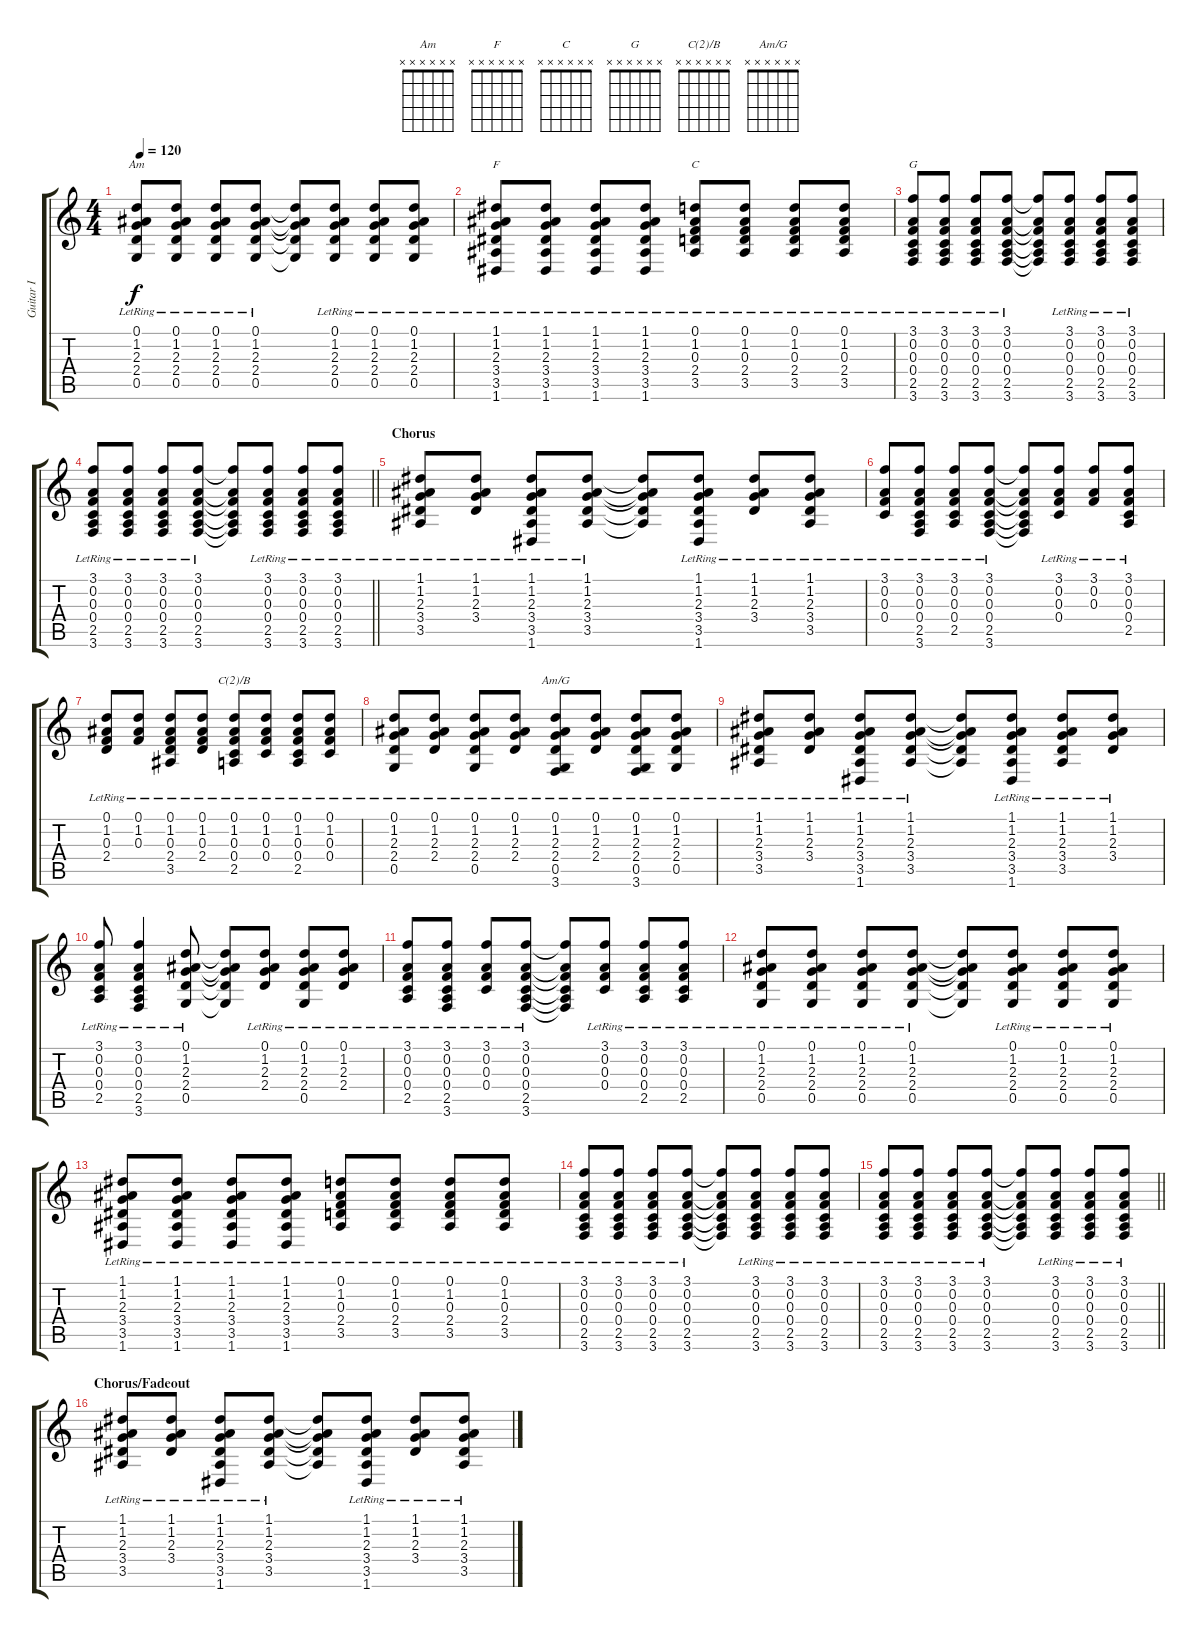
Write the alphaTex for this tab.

\track ("Guitar I" "Guitar I") {instrument acousticguitarsteel}
\staff {score tabs}
\tuning (D4 A3 F3 C3 G2 D2) {hide}
\chord ("Am" x x x x x x)
\chord ("F" x x x x x x)
\chord ("C" x x x x x x)
\chord ("G" x x x x x x)
\chord ("C(2)/B" x x x x x x)
\chord ("Am/G" x x x x x x)
\ts (4 4)
\tempo 120
\clef g2
\ks c
(0.1{lr} 1.2{lr} 2.3{lr} 2.4{lr} 0.5{lr}).8{ch "Am" dy f} (0.1{lr} 1.2{lr} 2.3{lr} 2.4{lr} 0.5{lr}).8 (0.1{lr} 1.2{lr} 2.3{lr} 2.4{lr} 0.5{lr}).8 (0.1{lr} 1.2{lr} 2.3{lr} 2.4{lr} 0.5{lr}).8 (0.1{t} 1.2{t} 2.3{t} 2.4{t} 0.5{t}).8 (0.1{lr} 1.2{lr} 2.3{lr} 2.4{lr} 0.5{lr}).8 (0.1{lr} 1.2{lr} 2.3{lr} 2.4{lr} 0.5{lr}).8 (0.1{lr} 1.2{lr} 2.3{lr} 2.4{lr} 0.5{lr}).8 |
(1.1{lr} 1.2{lr} 2.3{lr} 3.4{lr} 3.5{lr} 1.6{lr}).8{ch "F"} (1.1{lr} 1.2{lr} 2.3{lr} 3.4{lr} 3.5{lr} 1.6{lr}).8 (1.1{lr} 1.2{lr} 2.3{lr} 3.4{lr} 3.5{lr} 1.6{lr}).8 (1.1{lr} 1.2{lr} 2.3{lr} 3.4{lr} 3.5{lr} 1.6{lr}).8 (0.1{lr} 1.2{lr} 0.3{lr} 2.4{lr} 3.5{lr}).8{ch "C"} (0.1{lr} 1.2{lr} 0.3{lr} 2.4{lr} 3.5{lr}).8 (0.1{lr} 1.2{lr} 0.3{lr} 2.4{lr} 3.5{lr}).8 (0.1{lr} 1.2{lr} 0.3{lr} 2.4{lr} 3.5{lr}).8 |
(3.1{lr} 0.2{lr} 0.3{lr} 0.4{lr} 2.5{lr} 3.6{lr}).8{ch "G"} (3.1{lr} 0.2{lr} 0.3{lr} 0.4{lr} 2.5{lr} 3.6{lr}).8 (3.1{lr} 0.2{lr} 0.3{lr} 0.4{lr} 2.5{lr} 3.6{lr}).8 (3.1{lr} 0.2{lr} 0.3{lr} 0.4{lr} 2.5{lr} 3.6{lr}).8 (3.1{t} 0.2{t} 0.3{t} 0.4{t} 2.5{t} 3.6{t}).8 (3.1{lr} 0.2{lr} 0.3{lr} 0.4{lr} 2.5{lr} 3.6{lr}).8 (3.1{lr} 0.2{lr} 0.3{lr} 0.4{lr} 2.5{lr} 3.6{lr}).8 (3.1{lr} 0.2{lr} 0.3{lr} 0.4{lr} 2.5{lr} 3.6{lr}).8 |
\barLineRight lightlight
(3.1{lr} 0.2{lr} 0.3{lr} 0.4{lr} 2.5{lr} 3.6{lr}).8 (3.1{lr} 0.2{lr} 0.3{lr} 0.4{lr} 2.5{lr} 3.6{lr}).8 (3.1{lr} 0.2{lr} 0.3{lr} 0.4{lr} 2.5{lr} 3.6{lr}).8 (3.1{lr} 0.2{lr} 0.3{lr} 0.4{lr} 2.5{lr} 3.6{lr}).8 (3.1{t} 0.2{t} 0.3{t} 0.4{t} 2.5{t} 3.6{t}).8 (3.1{lr} 0.2{lr} 0.3{lr} 0.4{lr} 2.5{lr} 3.6{lr}).8 (3.1{lr} 0.2{lr} 0.3{lr} 0.4{lr} 2.5{lr} 3.6{lr}).8 (3.1{lr} 0.2{lr} 0.3{lr} 0.4{lr} 2.5{lr} 3.6{lr}).8 |
\section ("" "Chorus")
(1.1{lr} 1.2{lr} 2.3{lr} 3.4{lr} 3.5{lr}).8 (1.1{lr} 1.2{lr} 2.3{lr} 3.4{lr}).8 (1.1{lr} 1.2{lr} 2.3{lr} 3.4{lr} 3.5{lr} 1.6{lr}).8 (1.1{lr} 1.2{lr} 2.3{lr} 3.4{lr} 3.5{lr}).8 (1.1{t} 1.2{t} 2.3{t} 3.4{t} 3.5{t}).8 (1.1{lr} 1.2{lr} 2.3{lr} 3.4{lr} 3.5{lr} 1.6{lr}).8 (1.1{lr} 1.2{lr} 2.3{lr} 3.4{lr}).8 (1.1{lr} 1.2{lr} 2.3{lr} 3.4{lr} 3.5{lr}).8 |
(3.1{lr} 0.2{lr} 0.3{lr} 0.4{lr}).8 (3.1{lr} 0.2{lr} 0.3{lr} 0.4{lr} 2.5{lr} 3.6{lr}).8 (3.1{lr} 0.2{lr} 0.3{lr} 0.4{lr} 2.5{lr}).8 (3.1{lr} 0.2{lr} 0.3{lr} 0.4{lr} 2.5{lr} 3.6{lr}).8 (3.1{t} 0.2{t} 0.3{t} 0.4{t} 2.5{t} 3.6{t}).8 (3.1{lr} 0.2{lr} 0.3{lr} 0.4{lr}).8 (3.1{lr} 0.2{lr} 0.3{lr}).8 (3.1{lr} 0.2{lr} 0.3{lr} 0.4{lr} 2.5{lr}).8 |
(0.1{lr} 1.2{lr} 0.3{lr} 2.4{lr}).8 (0.1{lr} 1.2{lr} 0.3{lr}).8 (0.1{lr} 1.2{lr} 0.3{lr} 2.4{lr} 3.5{lr}).8 (0.1{lr} 1.2{lr} 0.3{lr} 2.4{lr}).8 (0.1{lr} 1.2{lr} 0.3{lr} 0.4{lr} 2.5{lr}).8{ch "C(2)/B"} (0.1{lr} 1.2{lr} 0.3{lr} 0.4{lr}).8 (0.1{lr} 1.2{lr} 0.3{lr} 0.4{lr} 2.5{lr}).8 (0.1{lr} 1.2{lr} 0.3{lr} 0.4{lr}).8 |
(0.1{lr} 1.2{lr} 2.3{lr} 2.4{lr} 0.5{lr}).8 (0.1{lr} 1.2{lr} 2.3{lr} 2.4{lr}).8 (0.1{lr} 1.2{lr} 2.3{lr} 2.4{lr} 0.5{lr}).8 (0.1{lr} 1.2{lr} 2.3{lr} 2.4{lr}).8 (0.1{lr} 1.2{lr} 2.3{lr} 2.4{lr} 0.5{lr} 3.6{lr}).8{ch "Am/G"} (0.1{lr} 1.2{lr} 2.3{lr} 2.4{lr}).8 (0.1{lr} 1.2{lr} 2.3{lr} 2.4{lr} 0.5{lr} 3.6{lr}).8 (0.1{lr} 1.2{lr} 2.3{lr} 2.4{lr} 0.5{lr}).8 |
(1.1{lr} 1.2{lr} 2.3{lr} 3.4{lr} 3.5{lr}).8 (1.1{lr} 1.2{lr} 2.3{lr} 3.4{lr}).8 (1.1{lr} 1.2{lr} 2.3{lr} 3.4{lr} 3.5{lr} 1.6{lr}).8 (1.1{lr} 1.2{lr} 2.3{lr} 3.4{lr} 3.5{lr}).8 (1.1{t} 1.2{t} 2.3{t} 3.4{t} 3.5{t}).8 (1.1{lr} 1.2{lr} 2.3{lr} 3.4{lr} 3.5{lr} 1.6{lr}).8 (1.1{lr} 1.2{lr} 2.3{lr} 3.4{lr} 3.5{lr}).8 (1.1{lr} 1.2{lr} 2.3{lr} 3.4{lr}).8 |
(3.1{lr} 0.2{lr} 0.3{lr} 0.4{lr} 2.5{lr}).8 (3.1{lr} 0.2{lr} 0.3{lr} 0.4{lr} 2.5{lr} 3.6{lr}).4 (0.1{lr} 1.2{lr} 2.3{lr} 2.4{lr} 0.5{lr}).8 (0.1{t} 1.2{t} 2.3{t} 2.4{t} 0.5{t}).8 (0.1{lr} 1.2{lr} 2.3{lr} 2.4{lr}).8 (0.1{lr} 1.2{lr} 2.3{lr} 2.4{lr} 0.5{lr}).8 (0.1{lr} 1.2{lr} 2.3{lr} 2.4{lr}).8 |
(3.1{lr} 0.2{lr} 0.3{lr} 0.4{lr} 2.5{lr}).8 (3.1{lr} 0.2{lr} 0.3{lr} 0.4{lr} 2.5{lr} 3.6{lr}).8 (3.1{lr} 0.2{lr} 0.3{lr} 0.4{lr}).8 (3.1{lr} 0.2{lr} 0.3{lr} 0.4{lr} 2.5{lr} 3.6{lr}).8 (3.1{t} 0.2{t} 0.3{t} 0.4{t} 2.5{t} 3.6{t}).8 (3.1{lr} 0.2{lr} 0.3{lr} 0.4{lr}).8 (3.1{lr} 0.2{lr} 0.3{lr} 0.4{lr} 2.5{lr}).8 (3.1{lr} 0.2{lr} 0.3{lr} 0.4{lr} 2.5{lr}).8 |
(0.1{lr} 1.2{lr} 2.3{lr} 2.4{lr} 0.5{lr}).8 (0.1{lr} 1.2{lr} 2.3{lr} 2.4{lr} 0.5{lr}).8 (0.1{lr} 1.2{lr} 2.3{lr} 2.4{lr} 0.5{lr}).8 (0.1{lr} 1.2{lr} 2.3{lr} 2.4{lr} 0.5{lr}).8 (0.1{t} 1.2{t} 2.3{t} 2.4{t} 0.5{t}).8 (0.1{lr} 1.2{lr} 2.3{lr} 2.4{lr} 0.5{lr}).8 (0.1{lr} 1.2{lr} 2.3{lr} 2.4{lr} 0.5{lr}).8 (0.1{lr} 1.2{lr} 2.3{lr} 2.4{lr} 0.5{lr}).8 |
(1.1{lr} 1.2{lr} 2.3{lr} 3.4{lr} 3.5{lr} 1.6{lr}).8 (1.1{lr} 1.2{lr} 2.3{lr} 3.4{lr} 3.5{lr} 1.6{lr}).8 (1.1{lr} 1.2{lr} 2.3{lr} 3.4{lr} 3.5{lr} 1.6{lr}).8 (1.1{lr} 1.2{lr} 2.3{lr} 3.4{lr} 3.5{lr} 1.6{lr}).8 (0.1{lr} 1.2{lr} 0.3{lr} 2.4{lr} 3.5{lr}).8 (0.1{lr} 1.2{lr} 0.3{lr} 2.4{lr} 3.5{lr}).8 (0.1{lr} 1.2{lr} 0.3{lr} 2.4{lr} 3.5{lr}).8 (0.1{lr} 1.2{lr} 0.3{lr} 2.4{lr} 3.5{lr}).8 |
(3.1{lr} 0.2{lr} 0.3{lr} 0.4{lr} 2.5{lr} 3.6{lr}).8 (3.1{lr} 0.2{lr} 0.3{lr} 0.4{lr} 2.5{lr} 3.6{lr}).8 (3.1{lr} 0.2{lr} 0.3{lr} 0.4{lr} 2.5{lr} 3.6{lr}).8 (3.1{lr} 0.2{lr} 0.3{lr} 0.4{lr} 2.5{lr} 3.6{lr}).8 (3.1{t} 0.2{t} 0.3{t} 0.4{t} 2.5{t} 3.6{t}).8 (3.1{lr} 0.2{lr} 0.3{lr} 0.4{lr} 2.5{lr} 3.6{lr}).8 (3.1{lr} 0.2{lr} 0.3{lr} 0.4{lr} 2.5{lr} 3.6{lr}).8 (3.1{lr} 0.2{lr} 0.3{lr} 0.4{lr} 2.5{lr} 3.6{lr}).8 |
\barLineRight lightlight
(3.1{lr} 0.2{lr} 0.3{lr} 0.4{lr} 2.5{lr} 3.6{lr}).8 (3.1{lr} 0.2{lr} 0.3{lr} 0.4{lr} 2.5{lr} 3.6{lr}).8 (3.1{lr} 0.2{lr} 0.3{lr} 0.4{lr} 2.5{lr} 3.6{lr}).8 (3.1{lr} 0.2{lr} 0.3{lr} 0.4{lr} 2.5{lr} 3.6{lr}).8 (3.1{t} 0.2{t} 0.3{t} 0.4{t} 2.5{t} 3.6{t}).8 (3.1{lr} 0.2{lr} 0.3{lr} 0.4{lr} 2.5{lr} 3.6{lr}).8 (3.1{lr} 0.2{lr} 0.3{lr} 0.4{lr} 2.5{lr} 3.6{lr}).8 (3.1{lr} 0.2{lr} 0.3{lr} 0.4{lr} 2.5{lr} 3.6{lr}).8 |
\section ("" "Chorus/Fadeout")
(1.1{lr} 1.2{lr} 2.3{lr} 3.4{lr} 3.5{lr}).8 (1.1{lr} 1.2{lr} 2.3{lr} 3.4{lr}).8 (1.1{lr} 1.2{lr} 2.3{lr} 3.4{lr} 3.5{lr} 1.6{lr}).8 (1.1{lr} 1.2{lr} 2.3{lr} 3.4{lr} 3.5{lr}).8 (1.1{t} 1.2{t} 2.3{t} 3.4{t} 3.5{t}).8 (1.1{lr} 1.2{lr} 2.3{lr} 3.4{lr} 3.5{lr} 1.6{lr}).8 (1.1{lr} 1.2{lr} 2.3{lr} 3.4{lr}).8 (1.1{lr} 1.2{lr} 2.3{lr} 3.4{lr} 3.5{lr}).8
